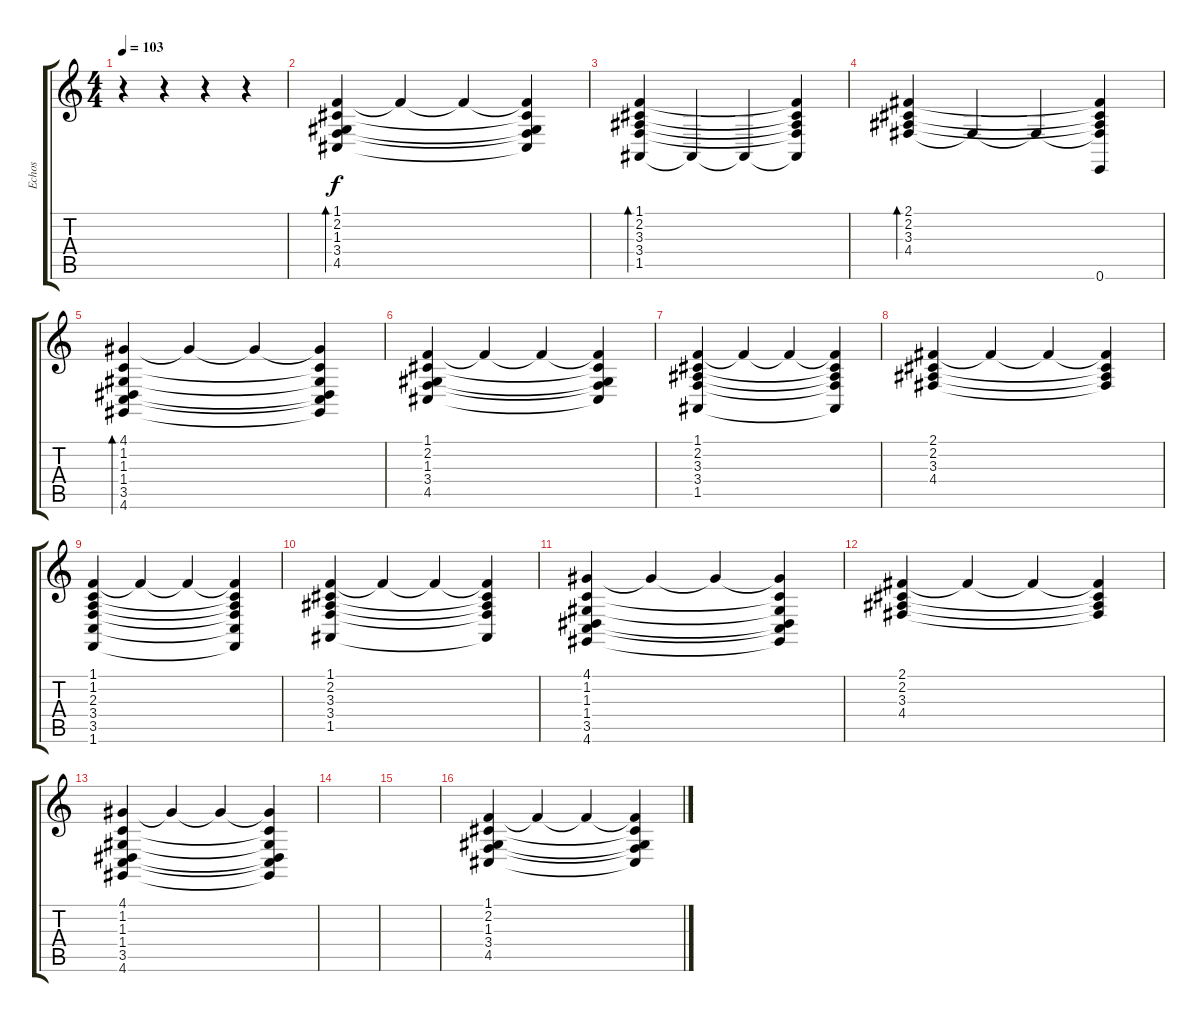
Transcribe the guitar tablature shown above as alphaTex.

\track ("Echos" "Echos") {instrument fx7echoes}
\staff {score tabs}
\tuning (E4 B3 G3 D3 A2 E2) {hide}
\ts (4 4)
\tempo 103
\clef g2
\ks c
r.4{dy f} r.4 r.4 r.4 |
(1.1 2.2 1.3 3.4 4.5).4{bd 30} 1.1{t}.4 1.1{t}.4 (1.1{t} 2.2{t} 1.3{t} 3.4{t} 4.5{t}).4 |
(1.1 2.2 3.3 3.4 1.5).4{bd 30} 1.5{t}.4 1.5{t}.4 (1.1{t} 2.2{t} 3.3{t} 3.4{t} 1.5{t}).4 |
(2.1 2.2 3.3 4.4).4{bd 30} 4.4{t}.4 4.4{t}.4 (2.1{t} 2.2{t} 3.3{t} 4.4{t} 0.6).4 |
(4.1 1.2 1.3 1.4 3.5 4.6).4{bd 30} 4.1{t}.4 4.1{t}.4 (4.1{t} 1.2{t} 1.3{t} 1.4{t} 3.5{t} 4.6{t}).4 |
(1.1 2.2 1.3 3.4 4.5).4 1.1{t}.4 1.1{t}.4 (1.1{t} 2.2{t} 1.3{t} 3.4{t} 4.5{t}).4 |
(1.1 2.2 3.3 3.4 1.5).4 1.1{t}.4 1.1{t}.4 (1.1{t} 2.2{t} 3.3{t} 3.4{t} 1.5{t}).4 |
(2.1 2.2 3.3 4.4).4 2.1{t}.4 2.1{t}.4 (2.1{t} 2.2{t} 3.3{t} 4.4{t}).4 |
(1.1 1.2 2.3 3.4 3.5 1.6).4 1.1{t}.4 1.1{t}.4 (1.1{t} 1.2{t} 2.3{t} 3.4{t} 3.5{t} 1.6{t}).4 |
(1.1 2.2 3.3 3.4 1.5).4 1.1{t}.4 1.1{t}.4 (1.1{t} 2.2{t} 3.3{t} 3.4{t} 1.5{t}).4 |
(4.1 1.2 1.3 1.4 3.5 4.6).4 4.1{t}.4 4.1{t}.4 (4.1{t} 1.2{t} 1.3{t} 1.4{t} 3.5{t} 4.6{t}).4 |
(2.1 2.2 3.3 4.4).4 2.1{t}.4 2.1{t}.4 (2.1{t} 2.2{t} 3.3{t} 4.4{t}).4 |
(4.1 1.2 1.3 1.4 3.5 4.6).4 4.1{t}.4 4.1{t}.4 (4.1{t} 1.2{t} 1.3{t} 1.4{t} 3.5{t} 4.6{t}).4 |
|
|
(1.1 2.2 1.3 3.4 4.5).4 1.1{t}.4 1.1{t}.4 (1.1{t} 2.2{t} 1.3{t} 3.4{t} 4.5{t}).4
